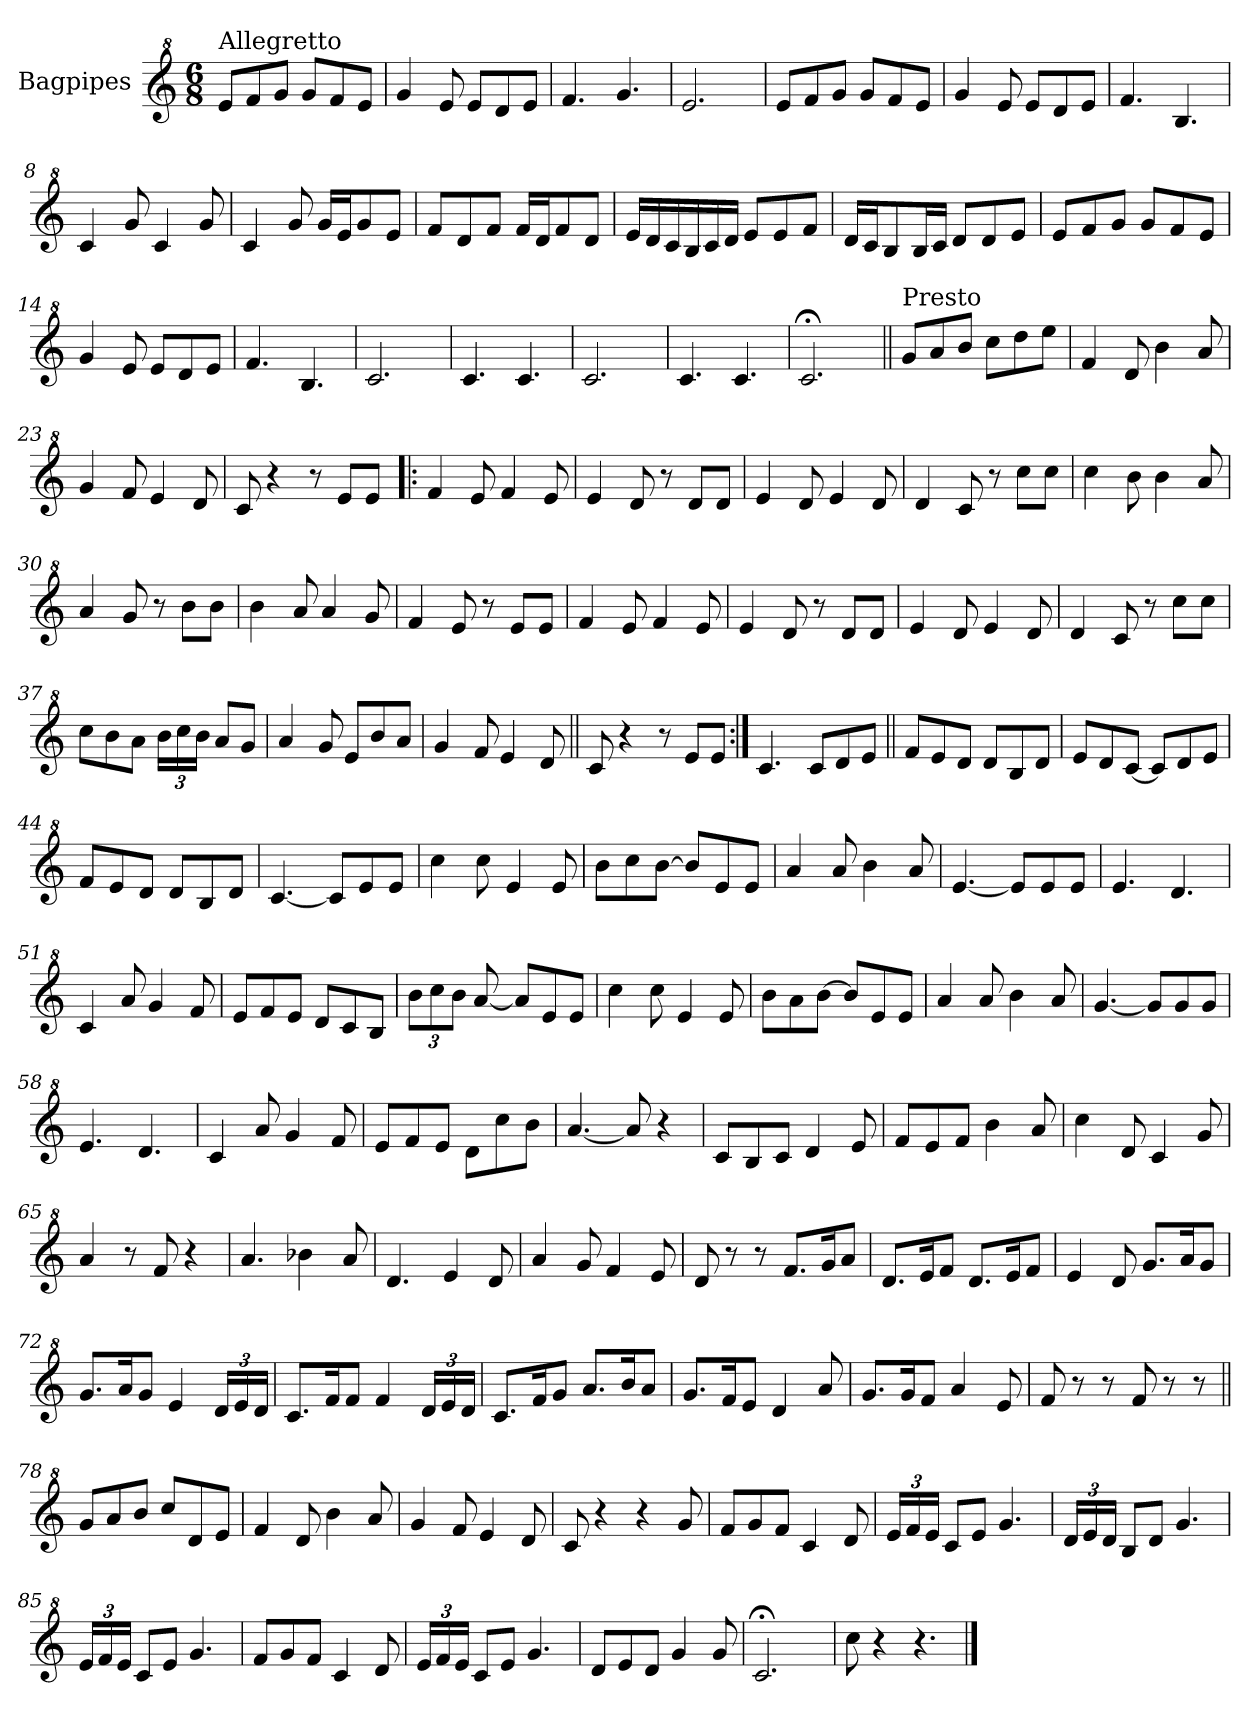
**kern
*part1
*staff1
*I"Bagpipes
*I'Bag
*clefG^2
*k[]
*C:
*M6/8
=1
!LO:TX:a:t=Allegretto
8ee/L
8ff/
8gg/J
8gg/L
8ff/
8ee/J
=2
4gg/
8ee/
8ee/L
8dd/
8ee/J
=3
4.ff/
4.gg/
=4
2.ee/
=5
8ee/L
8ff/
8gg/J
8gg/L
8ff/
8ee/J
=6
4gg/
8ee/
8ee/L
8dd/
8ee/J
=7
4.ff/
4.b/
=8
4cc/
8gg/
4cc/
8gg/
=9
4cc/
8gg/
16gg/LL
16ee/J
8gg/
8ee/J
!!LO:LB:g=z
=10
8ff/L
8dd/
8ff/J
16ff/LL
16dd/J
8ff/
8dd/J
=11
16ee/LL
16dd/
16cc/
16b/
16cc/
16dd/JJ
8ee/L
8ee/
8ff/J
=12
16dd/LL
16cc/J
8b/
16b/L
16cc/JJ
8dd/L
8dd/
8ee/J
=13
8ee/L
8ff/
8gg/J
8gg/L
8ff/
8ee/J
=14
4gg/
8ee/
8ee/L
8dd/
8ee/J
=15
4.ff/
4.b/
=16
2.cc/
=17
4.cc/
4.cc/
=18
2.cc/
!!LO:LB:g=z
=19
4.cc/
4.cc/
=20
2.cc;</
=21||
!LO:TX:a:t=Presto
8gg/L
8aa/
8bb/J
8ccc\L
8ddd\
8eee\J
=22
4ff/
8dd/
4bb\
8aa/
=23
4gg/
8ff/
4ee/
8dd/
=24
8cc/
4r
8r
8ee/L
8ee/J
=25!|:
4ff/
8ee/
4ff/
8ee/
=26
4ee/
8dd/
8r
8dd/L
8dd/J
=27
4ee/
8dd/
4ee/
8dd/
!!LO:LB:g=z
=28
4dd/
8cc/
8r
8ccc\L
8ccc\J
=29
4ccc\
8bb\
4bb\
8aa/
=30
4aa/
8gg/
8r
8bb\L
8bb\J
=31
4bb\
8aa/
4aa/
8gg/
=32
4ff/
8ee/
8r
8ee/L
8ee/J
=33
4ff/
8ee/
4ff/
8ee/
=34
4ee/
8dd/
8r
8dd/L
8dd/J
=35
4ee/
8dd/
4ee/
8dd/
!!LO:LB:g=z
=36
4dd/
8cc/
8r
8ccc\L
8ccc\J
=37
8ccc\L
8bb\
8aa\J
*Xbrackettup
24bb\LL
24ccc\
24bb\JJ
8aa/L
8gg/J
=38
4aa/
8gg/
8ee/L
8bb/
8aa/J
=39
4gg/
8ff/
4ee/
8dd/
=40||
8cc/
4r
8r
8ee/L
8ee/J
=41:|!
4.cc/
8cc/L
8dd/
8ee/J
=42||
8ff/L
8ee/
8dd/J
8dd/L
8b/
8dd/J
!!LO:LB:g=z
=43
8ee/L
8dd/
[8cc/J
8cc/L]
8dd/
8ee/J
=44
8ff/L
8ee/
8dd/J
8dd/L
8b/
8dd/J
=45
[4.cc/
8cc/L]
8ee/
8ee/J
=46
4ccc\
8ccc\
4ee/
8ee/
=47
8bb\L
8ccc\
[8bb\J
8bb/L]
8ee/
8ee/J
=48
4aa/
8aa/
4bb\
8aa/
=49
[4.ee/
8ee/L]
8ee/
8ee/J
=50
4.ee/
4.dd/
=51
4cc/
8aa/
4gg/
8ff/
!!LO:LB:g=z
=52
8ee/L
8ff/
8ee/J
8dd/L
8cc/
8b/J
=53
12bb\L
12ccc\
12bb\J
[8aa/
8aa/L]
8ee/
8ee/J
=54
4ccc\
8ccc\
4ee/
8ee/
=55
8bb\L
8aa\
[8bb\J
8bb/L]
8ee/
8ee/J
=56
4aa/
8aa/
4bb\
8aa/
=57
[4.gg/
8gg/L]
8gg/
8gg/J
=58
4.ee/
4.dd/
=59
4cc/
8aa/
4gg/
8ff/
!!LO:LB:g=z
=60
8ee/L
8ff/
8ee/J
8dd\L
8ccc\
8bb\J
=61
[4.aa/
8aa/]
4r
=62
8cc/L
8b/
8cc/J
4dd/
8ee/
=63
8ff/L
8ee/
8ff/J
4bb\
8aa/
=64
4ccc\
8dd/
4cc/
8gg/
=65
4aa/
8r
8ff/
4r
=66
4.aa/
4bb-X\
8aa/
=67
4.dd/
4ee/
8dd/
=68
4aa/
8gg/
4ff/
8ee/
!!LO:LB:g=z
=69
8dd/
8r
8r
8.ff/L
16gg/K
8aa/J
=70
8.dd/L
16ee/K
8ff/J
8.dd/L
16ee/K
8ff/J
=71
4ee/
8dd/
8.gg/L
16aa/K
8gg/J
=72
8.gg/L
16aa/K
8gg/J
4ee/
24dd/LL
24ee/
24dd/JJ
=73
8.cc/L
16ff/K
8ff/J
4ff/
24dd/LL
24ee/
24dd/JJ
=74
8.cc/L
16ff/K
8gg/J
8.aa/L
16bb/K
8aa/J
!!LO:LB:g=z
=75
8.gg/L
16ff/K
8ee/J
4dd/
8aa/
=76
8.gg/L
16gg/K
8ff/J
4aa/
8ee/
=77
8ff/
8r
8r
8ff/
8r
8r
=78||
8gg/L
8aa/
8bb/J
8ccc/L
8dd/
8ee/J
=79
4ff/
8dd/
4bb\
8aa/
=80
4gg/
8ff/
4ee/
8dd/
=81
8cc/
4r
4r
8gg/
=82
8ff/L
8gg/
8ff/J
4cc/
8dd/
!!LO:PB:g=z
=83
24ee/LL
24ff/
24ee/JJ
8cc/L
8ee/J
4.gg/
=84
24dd/LL
24ee/
24dd/JJ
8b/L
8dd/J
4.gg/
=85
24ee/LL
24ff/
24ee/JJ
8cc/L
8ee/J
4.gg/
=86
8ff/L
8gg/
8ff/J
4cc/
8dd/
=87
24ee/LL
24ff/
24ee/JJ
8cc/L
8ee/J
4.gg/
=88
8dd/L
8ee/
8dd/J
4gg/
8gg/
=89
2.cc;</
=90
8ccc\
4r
4.r
==
*-
